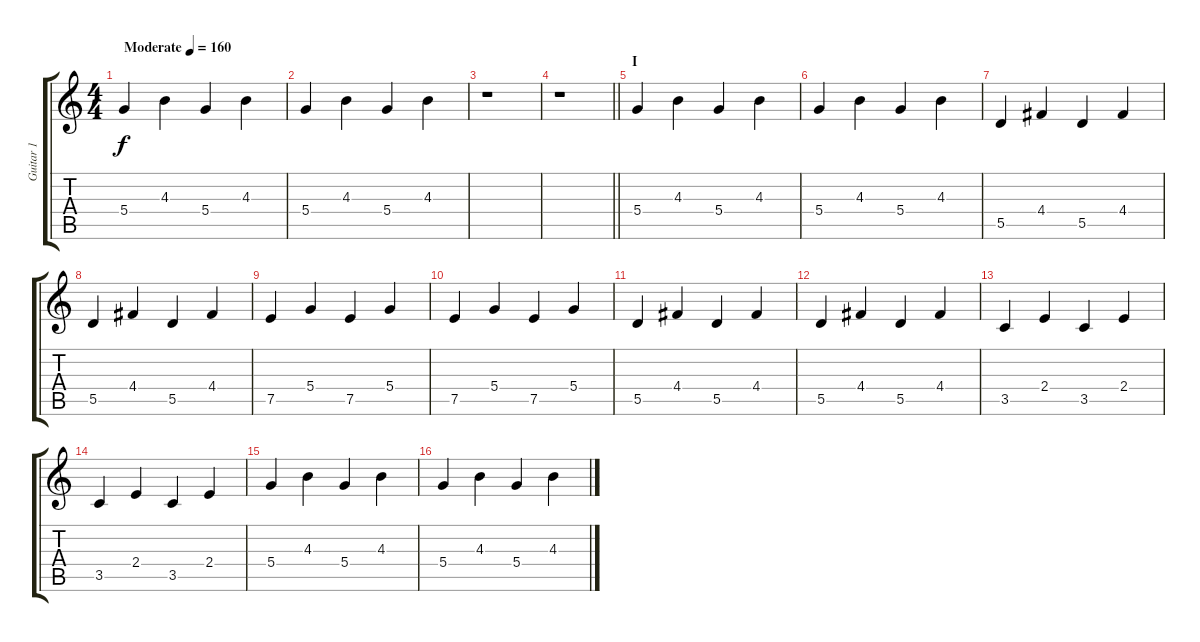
\track ("Guitar 1" "Guitar 1") {instrument electricguitarclean}
\staff {score tabs}
\tuning (E4 B3 G3 D3 A2 E2) {hide}
\ts (4 4)
\tempo (160 "Moderate")
\clef g2
\ks c
5.4.4{dy f instrument electricguitarclean} 4.3.4 5.4.4 4.3.4 |
5.4.4 4.3.4 5.4.4 4.3.4 |
r.1 |
\barLineRight lightlight
r.1 |
\section ("" "I")
5.4.4 4.3.4 5.4.4 4.3.4 |
5.4.4 4.3.4 5.4.4 4.3.4 |
5.5.4 4.4.4 5.5.4 4.4.4 |
5.5.4 4.4.4 5.5.4 4.4.4 |
7.5.4 5.4.4 7.5.4 5.4.4 |
7.5.4 5.4.4 7.5.4 5.4.4 |
5.5.4 4.4.4 5.5.4 4.4.4 |
5.5.4 4.4.4 5.5.4 4.4.4 |
3.5.4 2.4.4 3.5.4 2.4.4 |
3.5.4 2.4.4 3.5.4 2.4.4 |
5.4.4 4.3.4 5.4.4 4.3.4 |
5.4.4 4.3.4 5.4.4 4.3.4
